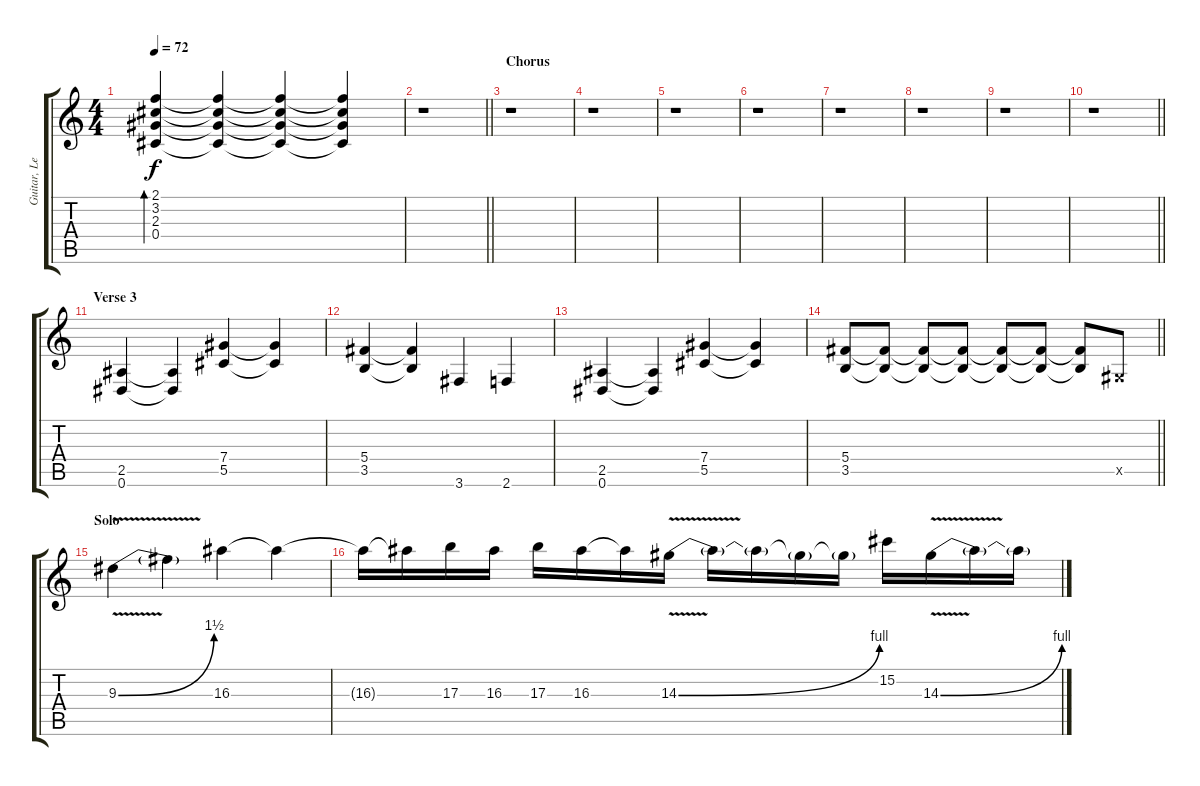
\track ("Guitar, Lead" "Guitar, Le") {instrument distortionguitar}
\staff {score tabs}
\tuning (Eb4 Bb3 Gb3 Db3 Ab2 Eb2) {hide}
\ts (4 4)
\tempo 72
\clef g2
\ks c
(2.1 3.2 2.3 0.4).4{bd 240 dy f volume 5} (2.1{t} 3.2{t} 2.3{t} 0.4{t}).4 (2.1{t} 3.2{t} 2.3{t} 0.4{t}).4 (2.1{t} 3.2{t} 2.3{t} 0.4{t}).4 |
\barLineRight lightlight
r.1 |
\section ("" "Chorus")
r.1 |
r.1 |
r.1 |
r.1 |
r.1 |
r.1 |
r.1 |
\barLineRight lightlight
r.1 |
\section ("" "Verse 3")
(2.5 0.6).4{volume 9} (2.5{t} 0.6{t}).4 (7.4 5.5).4 (7.4{t} 5.5{t}).4 |
(5.4 3.5).4 (5.4{t} 3.5{t}).4 3.6.4 2.6.4 |
(2.5 0.6).4 (2.5{t} 0.6{t}).4 (7.4 5.5).4 (7.4{t} 5.5{t}).4 |
\barLineRight lightlight
(5.4 3.5).8 (5.4{t} 3.5{t}).8 (5.4{t} 3.5{t}).8 (5.4{t} 3.5{t}).8 (5.4{t} 3.5{t}).8 (5.4{t} 3.5{t}).8 (5.4{t} 3.5{t}).8 0.5{x}.8 |
\section ("" "Solo")
9.3{be (bend 0 0 60 6) v}.4 9.3{t}.4 16.3.4 16.3{t}.4 |
16.3{t}.16 16.3{t}.16 17.3.16 16.3.16 17.3.16 16.3.16 16.3{t}.16 14.3{be (bend 0 0 60 4) v}.16 14.3{t}.16 14.3{t}.16 14.3{t}.16 14.3{t}.16 15.2.16 14.3{be (bend 0 0 60 4) v}.16 14.3{t}.16 14.3{t}.16
